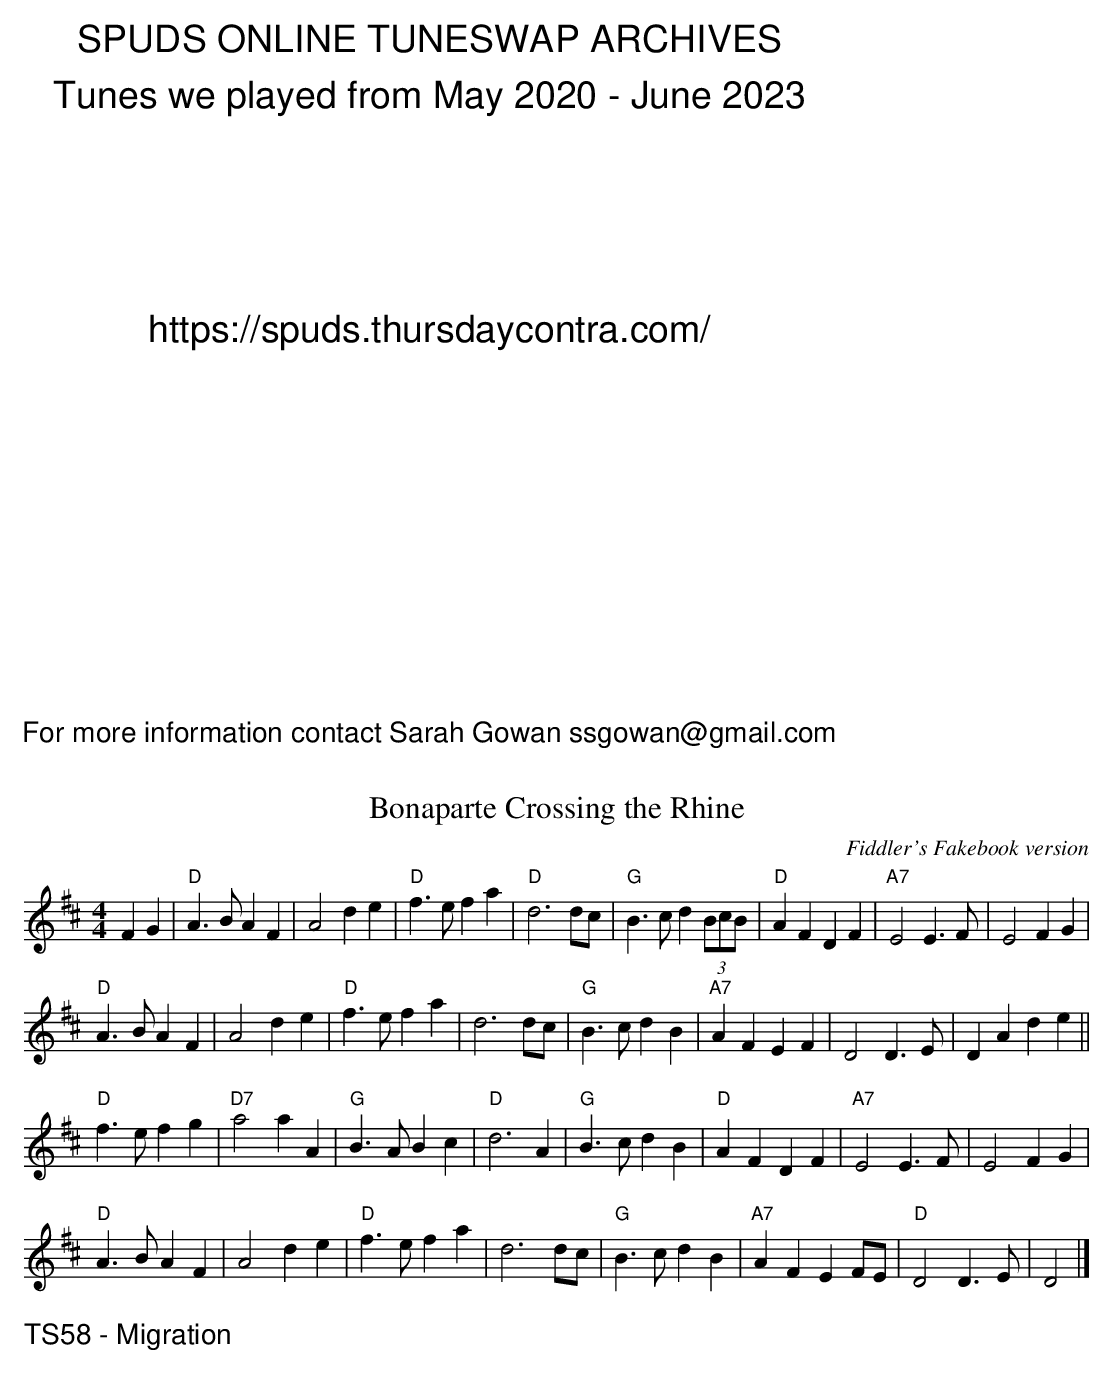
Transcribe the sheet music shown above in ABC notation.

X:1
T:Bonaparte Crossing the Rhine
C:Fiddler's Fakebook version
M:4/4
L:1/8
K:D
 F2 G2| "D"A3B A2 F2 | A4 d2 e2 | "D"f3e f2 a2 |"D" d6 dc |\
 "G"B3 c d2 (3BcB|"D"A2 F2D2 F2 | "A7"E4 E3 F | E4 F2 G2 |
"D"A3B A2 F2 | A4 d2 e2 | "D"f3e f2 a2 | d6 dc |\
"G"B3 c d2 B2 | "A7"A2 F2 E2 F2 |  D4 D3 E| D2 A2  d2 e2 ||
"D"f3 e f2 g2|"D7"a4 a2 A2|"G"B3A B2 c2 |"D"d6  A2 |\
"G"B3 c d2 B2 | "D"A2 F2 D2 F2 | "A7"E4 E3 F | E4 F2 G2  |
"D"A3B A2 F2 | A4 d2 e2 | "D"f3e f2 a2 | d6 dc |\
"G"B3 c d2 B2 | "A7"A2 F2 E2 FE | "D"D4 D3 E | D4 |]
